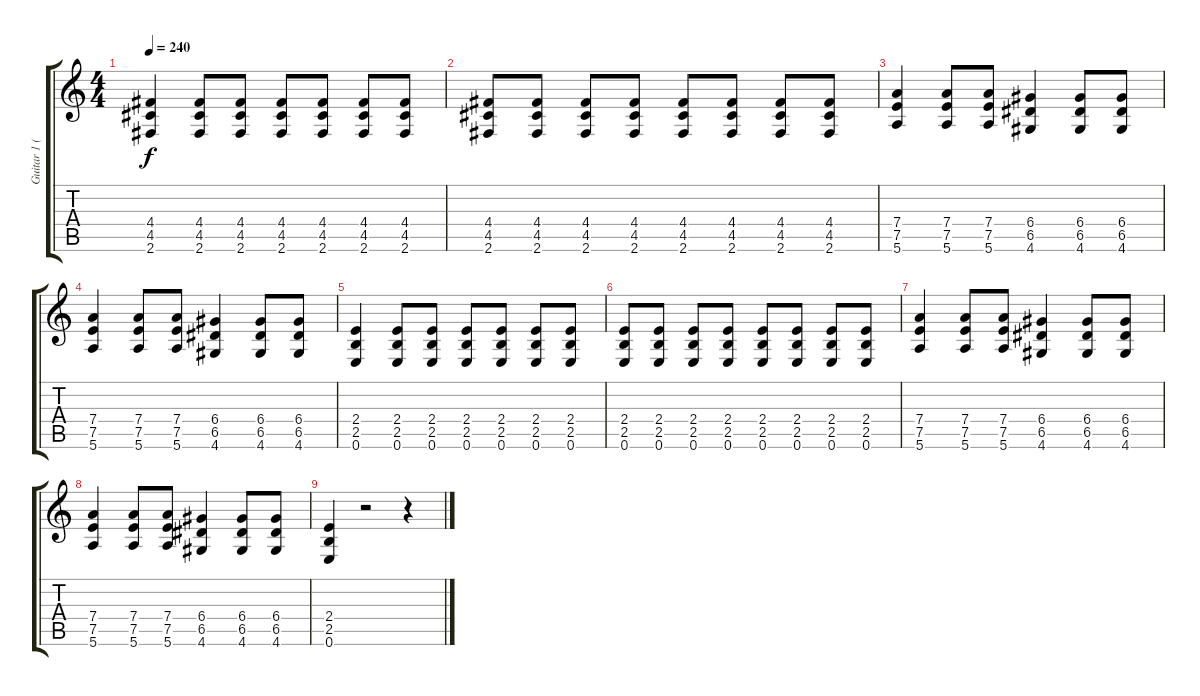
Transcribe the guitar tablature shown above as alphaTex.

\track ("Guitar 1 (Robbie)" "Guitar 1 (") {instrument distortionguitar}
\staff {score tabs}
\tuning (E4 B3 G3 D3 A2 E2) {hide}
\ts (4 4)
\tempo 240
\clef g2
\ks c
(4.4 4.5 2.6).4{dy f} (4.4 4.5 2.6).8 (4.4 4.5 2.6).8 (4.4 4.5 2.6).8 (4.4 4.5 2.6).8 (4.4 4.5 2.6).8 (4.4 4.5 2.6).8 |
(4.4 4.5 2.6).8 (4.4 4.5 2.6).8 (4.4 4.5 2.6).8 (4.4 4.5 2.6).8 (4.4 4.5 2.6).8 (4.4 4.5 2.6).8 (4.4 4.5 2.6).8 (4.4 4.5 2.6).8 |
(7.4 7.5 5.6).4 (7.4 7.5 5.6).8 (7.4 7.5 5.6).8 (6.4 6.5 4.6).4 (6.4 6.5 4.6).8 (6.4 6.5 4.6).8 |
(7.4 7.5 5.6).4 (7.4 7.5 5.6).8 (7.4 7.5 5.6).8 (6.4 6.5 4.6).4 (6.4 6.5 4.6).8 (6.4 6.5 4.6).8 |
(2.4 2.5 0.6).4 (2.4 2.5 0.6).8 (2.4 2.5 0.6).8 (2.4 2.5 0.6).8 (2.4 2.5 0.6).8 (2.4 2.5 0.6).8 (2.4 2.5 0.6).8 |
(2.4 2.5 0.6).8 (2.4 2.5 0.6).8 (2.4 2.5 0.6).8 (2.4 2.5 0.6).8 (2.4 2.5 0.6).8 (2.4 2.5 0.6).8 (2.4 2.5 0.6).8 (2.4 2.5 0.6).8 |
(7.4 7.5 5.6).4 (7.4 7.5 5.6).8 (7.4 7.5 5.6).8 (6.4 6.5 4.6).4 (6.4 6.5 4.6).8 (6.4 6.5 4.6).8 |
(7.4 7.5 5.6).4 (7.4 7.5 5.6).8 (7.4 7.5 5.6).8 (6.4 6.5 4.6).4 (6.4 6.5 4.6).8 (6.4 6.5 4.6).8 |
(2.4 2.5 0.6).4 r.2 r.4
